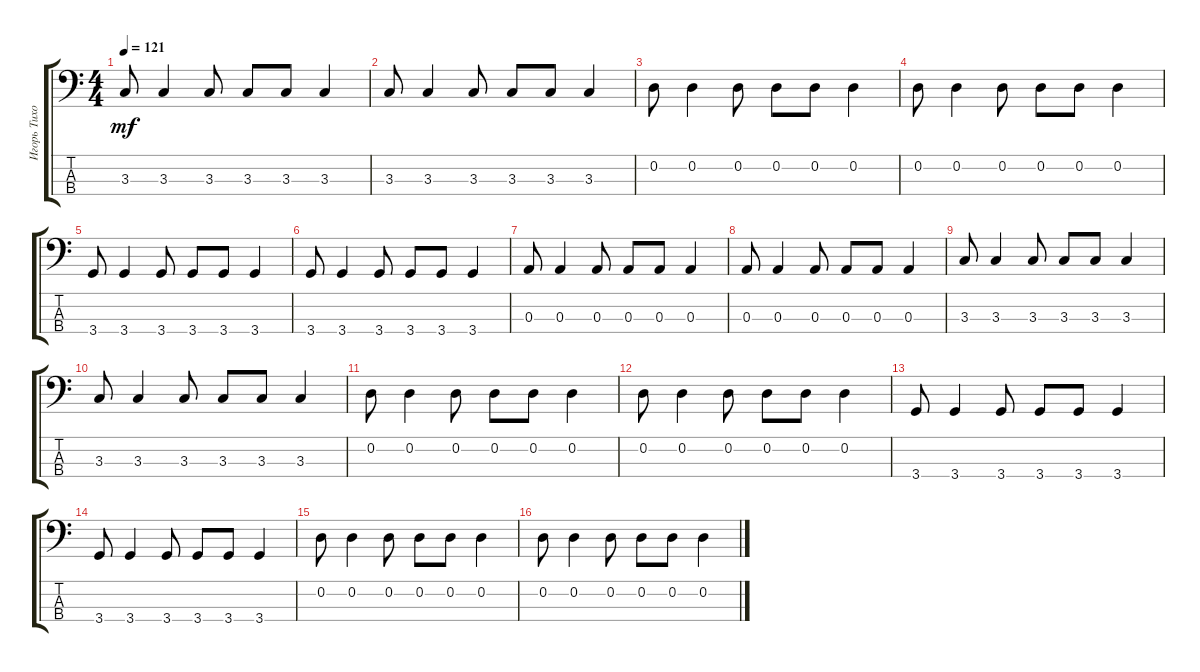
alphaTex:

\track ("Игорь Тихомиров" "Игорь Тихо") {instrument slapbass1}
\staff {score tabs}
\tuning (G2 D2 A1 E1) {hide}
\ts (4 4)
\tempo 121
\clef f4
\ks c
3.3.8{dy mf} 3.3.4 3.3.8 3.3.8 3.3.8 3.3.4 |
3.3.8 3.3.4 3.3.8 3.3.8 3.3.8 3.3.4 |
0.2.8 0.2.4 0.2.8 0.2.8 0.2.8 0.2.4 |
0.2.8 0.2.4 0.2.8 0.2.8 0.2.8 0.2.4 |
3.4.8 3.4.4 3.4.8 3.4.8 3.4.8 3.4.4 |
3.4.8 3.4.4 3.4.8 3.4.8 3.4.8 3.4.4 |
0.3.8 0.3.4 0.3.8 0.3.8 0.3.8 0.3.4 |
0.3.8 0.3.4 0.3.8 0.3.8 0.3.8 0.3.4 |
3.3.8 3.3.4 3.3.8 3.3.8 3.3.8 3.3.4 |
3.3.8 3.3.4 3.3.8 3.3.8 3.3.8 3.3.4 |
0.2.8 0.2.4 0.2.8 0.2.8 0.2.8 0.2.4 |
0.2.8 0.2.4 0.2.8 0.2.8 0.2.8 0.2.4 |
3.4.8 3.4.4 3.4.8 3.4.8 3.4.8 3.4.4 |
3.4.8 3.4.4 3.4.8 3.4.8 3.4.8 3.4.4 |
0.2.8 0.2.4 0.2.8 0.2.8 0.2.8 0.2.4 |
0.2.8 0.2.4 0.2.8 0.2.8 0.2.8 0.2.4
